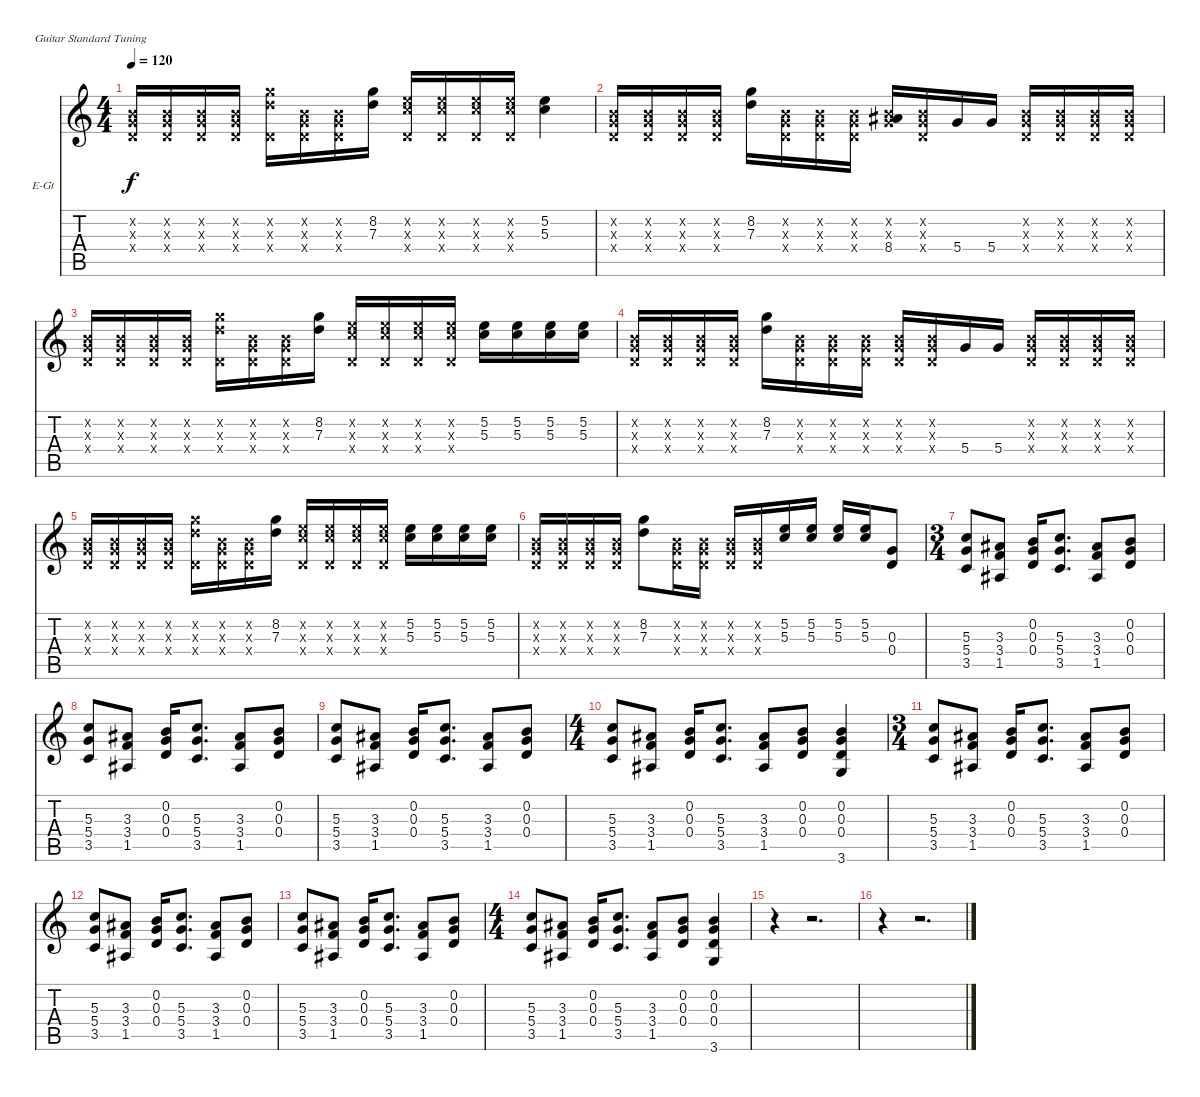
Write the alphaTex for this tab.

\defaultSystemsLayout 4
\bracketExtendMode nobrackets
\firstSystemTrackNameOrientation horizontal
\otherSystemsTrackNameOrientation horizontal
\track ("Stone Gossard (Drive)" "E-Gt") {instrument overdrivenguitar}
\staff {score tabs}
\tuning (E4 B3 G3 D3 A2 E2)
\ts (4 4)
\tempo 120
\clef g2
\ks c
(0.2{x} 0.3{x} 0.4{x}).16{dy f} (0.2{x} 0.3{x} 0.4{x}).16 (0.2{x} 0.3{x} 0.4{x}).16 (0.2{x} 0.3{x} 0.4{x}).16 (8.2{x} 7.3{x} 0.4{x}).16 (0.2{x} 0.3{x} 0.4{x}).16 (0.2{x} 0.3{x} 0.4{x}).16 (8.2 7.3).16 (5.2{x} 5.3{x} 0.4{x}).16 (5.2{x} 5.3{x} 0.4{x}).16 (5.2{x} 5.3{x} 0.4{x}).16 (5.2{x} 5.3{x} 0.4{x}).16 (5.2 5.3).4 |
(0.2{x} 0.3{x} 0.4{x}).16 (0.2{x} 0.3{x} 0.4{x}).16 (0.2{x} 0.3{x} 0.4{x}).16 (0.2{x} 0.3{x} 0.4{x}).16 (8.2 7.3).16 (0.2{x} 0.3{x} 0.4{x}).16 (0.2{x} 0.3{x} 0.4{x}).16 (0.2{x} 0.3{x} 0.4{x}).16 (0.2{x} 0.3{x} 8.4).16 (0.2{x} 0.3{x} 0.4{x}).16 5.4.16 5.4.16 (0.2{x} 0.3{x} 0.4{x}).16 (0.2{x} 0.3{x} 0.4{x}).16 (0.2{x} 0.3{x} 0.4{x}).16 (0.2{x} 0.3{x} 0.4{x}).16 |
(0.2{x} 0.3{x} 0.4{x}).16 (0.2{x} 0.3{x} 0.4{x}).16 (0.2{x} 0.3{x} 0.4{x}).16 (0.2{x} 0.3{x} 0.4{x}).16 (8.2{x} 7.3{x} 0.4{x}).16 (0.2{x} 0.3{x} 0.4{x}).16 (0.2{x} 0.3{x} 0.4{x}).16 (8.2 7.3).16 (5.2{x} 5.3{x} 0.4{x}).16 (5.2{x} 5.3{x} 0.4{x}).16 (5.2{x} 5.3{x} 0.4{x}).16 (5.2{x} 5.3{x} 0.4{x}).16 (5.2 5.3).16 (5.2 5.3).16 (5.2 5.3).16 (5.2 5.3).16 |
(0.2{x} 0.3{x} 0.4{x}).16 (0.2{x} 0.3{x} 0.4{x}).16 (0.2{x} 0.3{x} 0.4{x}).16 (0.2{x} 0.3{x} 0.4{x}).16 (8.2 7.3).16 (0.2{x} 0.3{x} 0.4{x}).16 (0.2{x} 0.3{x} 0.4{x}).16 (0.2{x} 0.3{x} 0.4{x}).16 (0.2{x} 0.3{x} 0.4{x}).16 (0.2{x} 0.3{x} 0.4{x}).16 5.4.16 5.4.16 (0.2{x} 0.3{x} 0.4{x}).16 (0.2{x} 0.3{x} 0.4{x}).16 (0.2{x} 0.3{x} 0.4{x}).16 (0.2{x} 0.3{x} 0.4{x}).16 |
(0.2{x} 0.3{x} 0.4{x}).16 (0.2{x} 0.3{x} 0.4{x}).16 (0.2{x} 0.3{x} 0.4{x}).16 (0.2{x} 0.3{x} 0.4{x}).16 (8.2{x} 7.3{x} 0.4{x}).16 (0.2{x} 0.3{x} 0.4{x}).16 (0.2{x} 0.3{x} 0.4{x}).16 (8.2 7.3).16 (5.2{x} 5.3{x} 0.4{x}).16 (5.2{x} 5.3{x} 0.4{x}).16 (5.2{x} 5.3{x} 0.4{x}).16 (5.2{x} 5.3{x} 0.4{x}).16 (5.2 5.3).16 (5.2 5.3).16 (5.2 5.3).16 (5.2 5.3).16 |
(0.2{x} 0.3{x} 0.4{x}).16 (0.2{x} 0.3{x} 0.4{x}).16 (0.2{x} 0.3{x} 0.4{x}).16 (0.2{x} 0.3{x} 0.4{x}).16 (8.2 7.3).8 (0.2{x} 0.3{x} 0.4{x}).16 (0.2{x} 0.3{x} 0.4{x}).16 (0.2{x} 0.3{x} 0.4{x}).16 (0.2{x} 0.3{x} 0.4{x}).16 (5.2 5.3).16 (5.2 5.3).16 (5.2 5.3).16 (5.2 5.3).16 (0.3 0.4).8 |
\ts (3 4)
(5.3 5.4 3.5).8 (3.3 3.4 1.5).8 (0.2 0.3 0.4).16 (5.3 5.4 3.5).8{d} (3.3 3.4 1.5).8 (0.2 0.3 0.4).8 |
(5.3 5.4 3.5).8 (3.3 3.4 1.5).8 (0.2 0.3 0.4).16 (5.3 5.4 3.5).8{d} (3.3 3.4 1.5).8 (0.2 0.3 0.4).8 |
(5.3 5.4 3.5).8 (3.3 3.4 1.5).8 (0.2 0.3 0.4).16 (5.3 5.4 3.5).8{d} (3.3 3.4 1.5).8 (0.2 0.3 0.4).8 |
\ts (4 4)
(5.3 5.4 3.5).8 (3.3 3.4 1.5).8 (0.2 0.3 0.4).16 (5.3 5.4 3.5).8{d} (3.3 3.4 1.5).8 (0.2 0.3 0.4).8 (0.2 0.3 0.4 3.6).4 |
\ts (3 4)
(5.3 5.4 3.5).8 (3.3 3.4 1.5).8 (0.2 0.3 0.4).16 (5.3 5.4 3.5).8{d} (3.3 3.4 1.5).8 (0.2 0.3 0.4).8 |
(5.3 5.4 3.5).8 (3.3 3.4 1.5).8 (0.2 0.3 0.4).16 (5.3 5.4 3.5).8{d} (3.3 3.4 1.5).8 (0.2 0.3 0.4).8 |
(5.3 5.4 3.5).8 (3.3 3.4 1.5).8 (0.2 0.3 0.4).16 (5.3 5.4 3.5).8{d} (3.3 3.4 1.5).8 (0.2 0.3 0.4).8 |
\ts (4 4)
(5.3 5.4 3.5).8 (3.3 3.4 1.5).8 (0.2 0.3 0.4).16 (5.3 5.4 3.5).8{d} (3.3 3.4 1.5).8 (0.2 0.3 0.4).8 (0.2 0.3 0.4 3.6).4 |
r.4 r.2{d} |
r.4 r.2{d}
